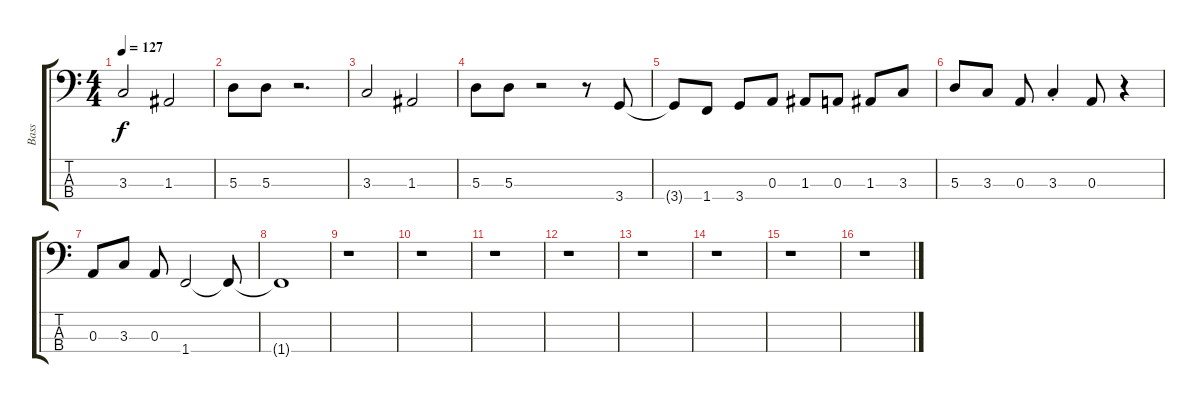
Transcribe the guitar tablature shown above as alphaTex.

\track ("Bass" "Bass") {instrument electricbassfinger}
\staff {score tabs}
\tuning (G2 D2 A1 E1) {hide}
\ts (4 4)
\tempo 127
\clef f4
\ks c
3.3.2{dy f} 1.3.2 |
5.3.8 5.3.8 r.2{d} |
3.3.2 1.3.2 |
5.3.8 5.3.8 r.2 r.8 3.4.8 |
3.4{t}.8 1.4.8 3.4.8 0.3.8 1.3.8 0.3.8 1.3.8 3.3.8 |
5.3.8 3.3.8 0.3.8 3.3{st}.4 0.3.8 r.4 |
0.3.8 3.3.8 0.3.8 1.4.2 1.4{t}.8 |
1.4{t}.1 |
r.1 |
r.1 |
r.1 |
r.1 |
r.1 |
r.1 |
r.1 |
r.1
